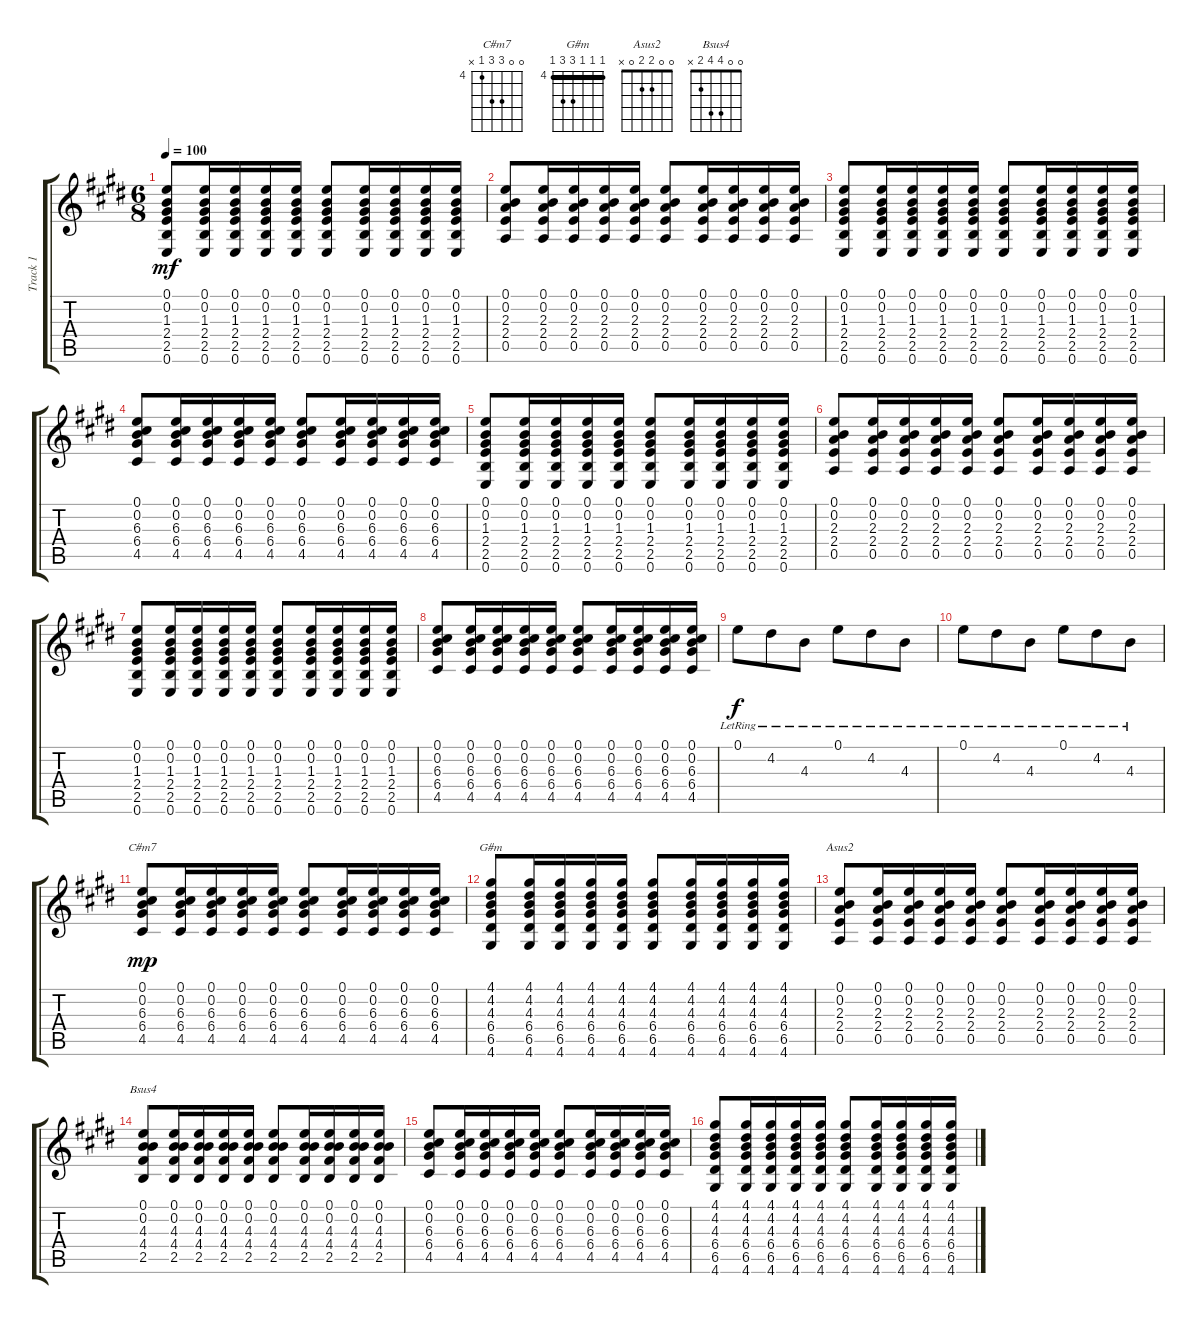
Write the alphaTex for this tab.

\track ("Track 1" "Track 1") {instrument acousticguitarsteel}
\staff {score tabs}
\tuning (E4 B3 G3 D3 A2 E2) {hide}
\chord ("C#m7" 0 0 6 6 4 x) {firstfret 4}
\chord ("G#m" 4 4 4 6 6 4) {firstfret 4 barre 4}
\chord ("Asus2" 0 0 2 2 0 x)
\chord ("Bsus4" 0 0 4 4 2 x)
\ts (6 8)
\tempo 100
\clef g2
\ks c#minor
(0.1 0.2 1.3 2.4 2.5 0.6).8{dy mf} (0.1 0.2 1.3 2.4 2.5 0.6).16 (0.1 0.2 1.3 2.4 2.5 0.6).16 (0.1 0.2 1.3 2.4 2.5 0.6).16 (0.1 0.2 1.3 2.4 2.5 0.6).16 (0.1 0.2 1.3 2.4 2.5 0.6).8 (0.1 0.2 1.3 2.4 2.5 0.6).16 (0.1 0.2 1.3 2.4 2.5 0.6).16 (0.1 0.2 1.3 2.4 2.5 0.6).16 (0.1 0.2 1.3 2.4 2.5 0.6).16 |
(0.1 0.2 2.3 2.4 0.5).8 (0.1 0.2 2.3 2.4 0.5).16 (0.1 0.2 2.3 2.4 0.5).16 (0.1 0.2 2.3 2.4 0.5).16 (0.1 0.2 2.3 2.4 0.5).16 (0.1 0.2 2.3 2.4 0.5).8 (0.1 0.2 2.3 2.4 0.5).16 (0.1 0.2 2.3 2.4 0.5).16 (0.1 0.2 2.3 2.4 0.5).16 (0.1 0.2 2.3 2.4 0.5).16 |
(0.1 0.2 1.3 2.4 2.5 0.6).8 (0.1 0.2 1.3 2.4 2.5 0.6).16 (0.1 0.2 1.3 2.4 2.5 0.6).16 (0.1 0.2 1.3 2.4 2.5 0.6).16 (0.1 0.2 1.3 2.4 2.5 0.6).16 (0.1 0.2 1.3 2.4 2.5 0.6).8 (0.1 0.2 1.3 2.4 2.5 0.6).16 (0.1 0.2 1.3 2.4 2.5 0.6).16 (0.1 0.2 1.3 2.4 2.5 0.6).16 (0.1 0.2 1.3 2.4 2.5 0.6).16 |
(0.1 0.2 6.3 6.4 4.5).8 (0.1 0.2 6.3 6.4 4.5).16 (0.1 0.2 6.3 6.4 4.5).16 (0.1 0.2 6.3 6.4 4.5).16 (0.1 0.2 6.3 6.4 4.5).16 (0.1 0.2 6.3 6.4 4.5).8 (0.1 0.2 6.3 6.4 4.5).16 (0.1 0.2 6.3 6.4 4.5).16 (0.1 0.2 6.3 6.4 4.5).16 (0.1 0.2 6.3 6.4 4.5).16 |
(0.1 0.2 1.3 2.4 2.5 0.6).8 (0.1 0.2 1.3 2.4 2.5 0.6).16 (0.1 0.2 1.3 2.4 2.5 0.6).16 (0.1 0.2 1.3 2.4 2.5 0.6).16 (0.1 0.2 1.3 2.4 2.5 0.6).16 (0.1 0.2 1.3 2.4 2.5 0.6).8 (0.1 0.2 1.3 2.4 2.5 0.6).16 (0.1 0.2 1.3 2.4 2.5 0.6).16 (0.1 0.2 1.3 2.4 2.5 0.6).16 (0.1 0.2 1.3 2.4 2.5 0.6).16 |
(0.1 0.2 2.3 2.4 0.5).8 (0.1 0.2 2.3 2.4 0.5).16 (0.1 0.2 2.3 2.4 0.5).16 (0.1 0.2 2.3 2.4 0.5).16 (0.1 0.2 2.3 2.4 0.5).16 (0.1 0.2 2.3 2.4 0.5).8 (0.1 0.2 2.3 2.4 0.5).16 (0.1 0.2 2.3 2.4 0.5).16 (0.1 0.2 2.3 2.4 0.5).16 (0.1 0.2 2.3 2.4 0.5).16 |
(0.1 0.2 1.3 2.4 2.5 0.6).8 (0.1 0.2 1.3 2.4 2.5 0.6).16 (0.1 0.2 1.3 2.4 2.5 0.6).16 (0.1 0.2 1.3 2.4 2.5 0.6).16 (0.1 0.2 1.3 2.4 2.5 0.6).16 (0.1 0.2 1.3 2.4 2.5 0.6).8 (0.1 0.2 1.3 2.4 2.5 0.6).16 (0.1 0.2 1.3 2.4 2.5 0.6).16 (0.1 0.2 1.3 2.4 2.5 0.6).16 (0.1 0.2 1.3 2.4 2.5 0.6).16 |
(0.1 0.2 6.3 6.4 4.5).8 (0.1 0.2 6.3 6.4 4.5).16 (0.1 0.2 6.3 6.4 4.5).16 (0.1 0.2 6.3 6.4 4.5).16 (0.1 0.2 6.3 6.4 4.5).16 (0.1 0.2 6.3 6.4 4.5).8 (0.1 0.2 6.3 6.4 4.5).16 (0.1 0.2 6.3 6.4 4.5).16 (0.1 0.2 6.3 6.4 4.5).16 (0.1 0.2 6.3 6.4 4.5).16 |
0.1{lr}.8{dy f} 4.2{lr}.8 4.3{lr}.8 0.1{lr}.8 4.2{lr}.8 4.3{lr}.8 |
0.1{lr}.8 4.2{lr}.8 4.3{lr}.8 0.1{lr}.8 4.2{lr}.8 4.3{lr}.8 |
(0.1 0.2 6.3 6.4 4.5).8{ch "C#m7" dy mp} (0.1 0.2 6.3 6.4 4.5).16 (0.1 0.2 6.3 6.4 4.5).16 (0.1 0.2 6.3 6.4 4.5).16 (0.1 0.2 6.3 6.4 4.5).16 (0.1 0.2 6.3 6.4 4.5).8 (0.1 0.2 6.3 6.4 4.5).16 (0.1 0.2 6.3 6.4 4.5).16 (0.1 0.2 6.3 6.4 4.5).16 (0.1 0.2 6.3 6.4 4.5).16 |
(4.1 4.2 4.3 6.4 6.5 4.6).8{ch "G#m"} (4.1 4.2 4.3 6.4 6.5 4.6).16 (4.1 4.2 4.3 6.4 6.5 4.6).16 (4.1 4.2 4.3 6.4 6.5 4.6).16 (4.1 4.2 4.3 6.4 6.5 4.6).16 (4.1 4.2 4.3 6.4 6.5 4.6).8 (4.1 4.2 4.3 6.4 6.5 4.6).16 (4.1 4.2 4.3 6.4 6.5 4.6).16 (4.1 4.2 4.3 6.4 6.5 4.6).16 (4.1 4.2 4.3 6.4 6.5 4.6).16 |
(0.1 0.2 2.3 2.4 0.5).8{ch "Asus2"} (0.1 0.2 2.3 2.4 0.5).16 (0.1 0.2 2.3 2.4 0.5).16 (0.1 0.2 2.3 2.4 0.5).16 (0.1 0.2 2.3 2.4 0.5).16 (0.1 0.2 2.3 2.4 0.5).8 (0.1 0.2 2.3 2.4 0.5).16 (0.1 0.2 2.3 2.4 0.5).16 (0.1 0.2 2.3 2.4 0.5).16 (0.1 0.2 2.3 2.4 0.5).16 |
(0.1 0.2 4.3 4.4 2.5).8{ch "Bsus4"} (0.1 0.2 4.3 4.4 2.5).16 (0.1 0.2 4.3 4.4 2.5).16 (0.1 0.2 4.3 4.4 2.5).16 (0.1 0.2 4.3 4.4 2.5).16 (0.1 0.2 4.3 4.4 2.5).8 (0.1 0.2 4.3 4.4 2.5).16 (0.1 0.2 4.3 4.4 2.5).16 (0.1 0.2 4.3 4.4 2.5).16 (0.1 0.2 4.3 4.4 2.5).16 |
(0.1 0.2 6.3 6.4 4.5).8 (0.1 0.2 6.3 6.4 4.5).16 (0.1 0.2 6.3 6.4 4.5).16 (0.1 0.2 6.3 6.4 4.5).16 (0.1 0.2 6.3 6.4 4.5).16 (0.1 0.2 6.3 6.4 4.5).8 (0.1 0.2 6.3 6.4 4.5).16 (0.1 0.2 6.3 6.4 4.5).16 (0.1 0.2 6.3 6.4 4.5).16 (0.1 0.2 6.3 6.4 4.5).16 |
(4.1 4.2 4.3 6.4 6.5 4.6).8 (4.1 4.2 4.3 6.4 6.5 4.6).16 (4.1 4.2 4.3 6.4 6.5 4.6).16 (4.1 4.2 4.3 6.4 6.5 4.6).16 (4.1 4.2 4.3 6.4 6.5 4.6).16 (4.1 4.2 4.3 6.4 6.5 4.6).8 (4.1 4.2 4.3 6.4 6.5 4.6).16 (4.1 4.2 4.3 6.4 6.5 4.6).16 (4.1 4.2 4.3 6.4 6.5 4.6).16 (4.1 4.2 4.3 6.4 6.5 4.6).16
